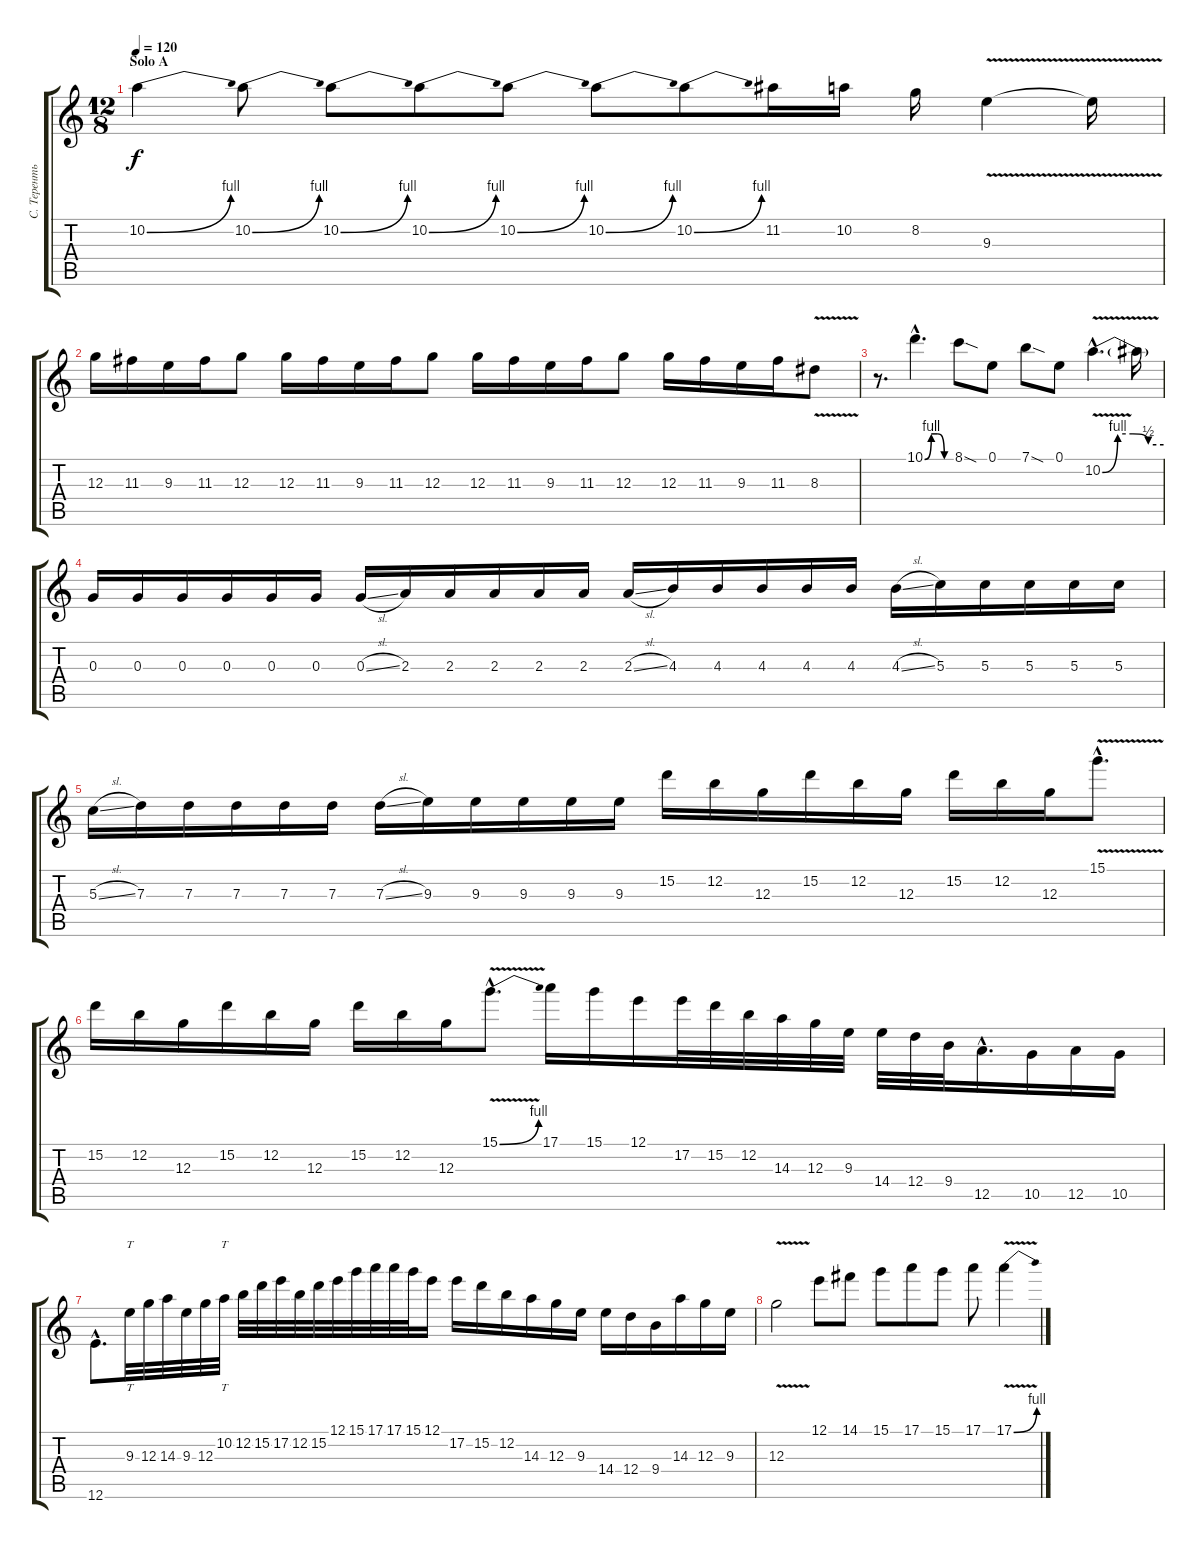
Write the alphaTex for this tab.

\track ("С. Терентьев" "С. Теренть") {instrument distortionguitar}
\staff {score tabs}
\tuning (E4 B3 G3 D3 A2 E2) {hide}
\ts (12 8)
\section ("" "Solo A")
\tempo 120
\clef g2
\ks c
10.2{be (bend 0 0 60 4)}.4{dy f} 10.2{be (bend 0 0 60 4)}.8 10.2{be (bend 0 0 60 4)}.8 10.2{be (bend 0 0 60 4)}.8 10.2{be (bend 0 0 60 4)}.8 10.2{be (bend 0 0 60 4)}.8 10.2{be (bend 0 0 60 4)}.8 11.2.16 10.2.16 8.2.16 9.3{v}.4 9.3{t}.16 |
12.3.16 11.3.16 9.3.16 11.3.16 12.3.8 12.3.16 11.3.16 9.3.16 11.3.16 12.3.8 12.3.16 11.3.16 9.3.16 11.3.16 12.3.8 12.3.16 11.3.16 9.3.16 11.3.16 8.3{v}.8 |
r.8{d} 10.1{be (custom 0 0 15 4 30 4 45 0 60 0) hac}.4{d} 8.1{sod}.8 0.1.8 7.1{sod}.8 0.1.8 10.2{be (custom 0 0 15 4 30 4 45 2 60 2) v hac}.4{d} 10.2{t}.16 |
0.3.16 0.3.16 0.3.16 0.3.16 0.3.16 0.3.16 0.3{sl}.16 2.3.16 2.3.16 2.3.16 2.3.16 2.3.16 2.3{sl}.16 4.3.16 4.3.16 4.3.16 4.3.16 4.3.16 4.3{sl}.16 5.3.16 5.3.16 5.3.16 5.3.16 5.3.16 |
5.3{sl}.16 7.3.16 7.3.16 7.3.16 7.3.16 7.3.16 7.3{sl}.16 9.3.16 9.3.16 9.3.16 9.3.16 9.3.16 15.2.16 12.2.16 12.3.16 15.2.16 12.2.16 12.3.16 15.2.16 12.2.16 12.3.16 15.1{v hac}.8{d} |
15.2.16 12.2.16 12.3.16 15.2.16 12.2.16 12.3.16 15.2.16 12.2.16 12.3.16 15.1{be (bend 0 0 60 4) v hac}.8{d} 17.1.16 15.1.16 12.1.16 17.2.32 15.2.32 12.2.32 14.3.32 12.3.32 9.3.32 14.4.32 12.4.32 9.4.32 12.5{hac}.16{d} 10.5.16 12.5.16 10.5.16 |
12.6{hac}.8{d} 9.3.32{tt} 12.3.32 14.3.32 9.3.32 12.3.32 10.2.32{tt} 12.2.32 15.2.32 17.2.32 12.2.32 15.2.32 12.1.32 15.1.32 17.1.32 17.1.32 15.1.32 12.1.16 17.2.16 15.2.16 12.2.16 14.3.16 12.3.16 9.3.16 14.4.16 12.4.16 9.4.16 14.3.16 12.3.16 9.3.16 |
12.3{v}.2 12.1.8 14.1.8 15.1.8 17.1.8 15.1.8 17.1.8 17.1{be (bend 0 0 60 4) v}.4
